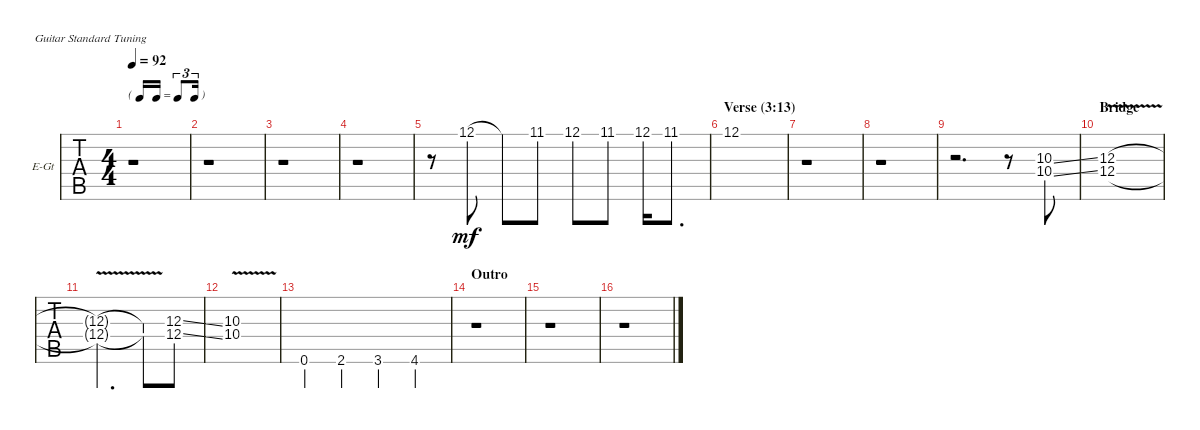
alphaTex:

\defaultSystemsLayout 4
\bracketExtendMode nobrackets
\firstSystemTrackNameOrientation horizontal
\otherSystemsTrackNameOrientation horizontal
\track ("Electric Guitar" "E-Gt") {instrument overdrivenguitar}
\staff {tabs}
\tuning (E4 B3 G3 D3 A2 E2)
\ts (4 4)
\tf triplet16th
\tempo 92
\clef g2
\ks c
r.1{dy mf} |
r.1 |
r.1 |
r.1 |
r.8 12.1.8 12.1{t}.8 11.1.8 12.1{st}.8 11.1{st}.8 12.1.16 11.1{st}.8{d} |
\section ("" "Verse (3:13) ")
12.1.1 |
r.1 |
r.1 |
r.2{d} r.8 (10.4{ss} 10.3{ss}).8 |
\section ("" "Bridge")
(12.3{v} 12.4{v}).1 |
(12.4{v t} 12.3{v t}).2{d} (12.3{v t} 12.4{v t}).8 (12.4{ss} 12.3{ss}).8 |
(10.3 10.4{v}).1 |
0.6.4 2.6.4 3.6.4 4.6.4 |
\section ("" "Outro")
r.1 |
r.1 |
r.1
